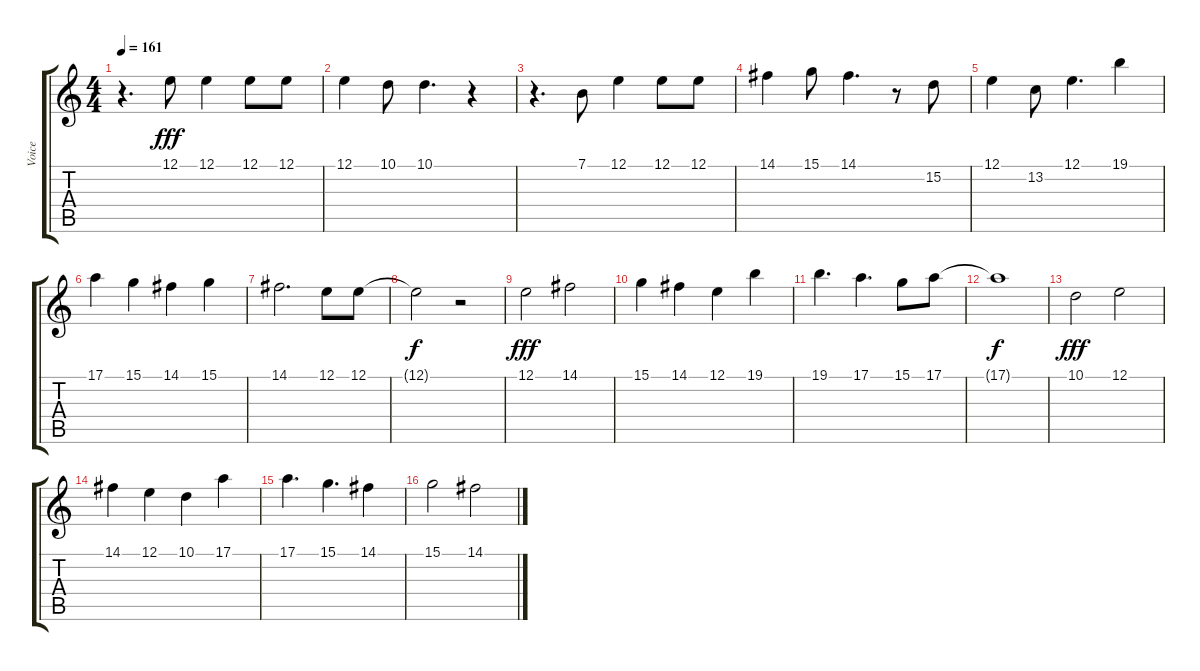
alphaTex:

\track ("Voice" "Voice") {instrument piccolo}
\staff {score tabs}
\tuning (E4 B3 G3 D3 A2 E2) {hide}
\ts (4 4)
\tempo 161
\clef g2
\ks c
r.4{d dy fff} 12.1.8 12.1.4 12.1.8 12.1.8 |
12.1.4 10.1.8 10.1.4{d} r.4 |
r.4{d} 7.1.8 12.1.4 12.1.8 12.1.8 |
14.1.4 15.1.8 14.1.4{d} r.8 15.2.8 |
12.1.4 13.2.8 12.1.4{d} 19.1.4 |
17.1.4 15.1.4 14.1.4 15.1.4 |
14.1.2{d} 12.1.8 12.1.8 |
12.1{t}.2{dy f} r.2 |
12.1.2{dy fff} 14.1.2 |
15.1.4 14.1.4 12.1.4 19.1.4 |
19.1.4{d} 17.1.4{d} 15.1.8 17.1.8 |
17.1{t}.1{dy f} |
10.1.2{dy fff} 12.1.2 |
14.1.4 12.1.4 10.1.4 17.1.4 |
17.1.4{d} 15.1.4{d} 14.1.4 |
15.1.2 14.1.2
